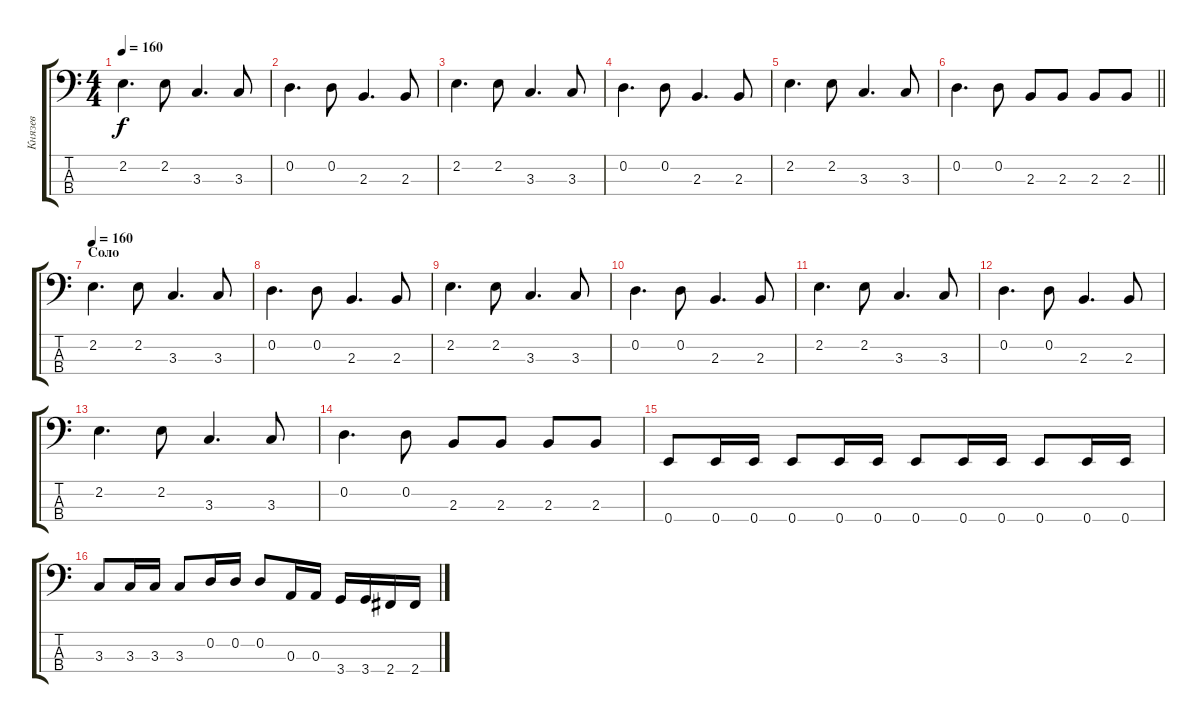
\track ("Князев" "Князев") {instrument electricbasspick}
\staff {score tabs}
\tuning (G2 D2 A1 E1) {hide}
\ts (4 4)
\tempo 160
\clef f4
\ks c
2.2.4{d dy f} 2.2.8 3.3.4{d} 3.3.8 |
0.2.4{d} 0.2.8 2.3.4{d} 2.3.8 |
2.2.4{d} 2.2.8 3.3.4{d} 3.3.8 |
0.2.4{d} 0.2.8 2.3.4{d} 2.3.8 |
2.2.4{d} 2.2.8 3.3.4{d} 3.3.8 |
\barLineRight lightlight
0.2.4{d} 0.2.8 2.3.8 2.3.8 2.3.8 2.3.8 |
\section ("" "Соло")
\tempo 160
2.2.4{d} 2.2.8 3.3.4{d} 3.3.8 |
0.2.4{d} 0.2.8 2.3.4{d} 2.3.8 |
2.2.4{d} 2.2.8 3.3.4{d} 3.3.8 |
0.2.4{d} 0.2.8 2.3.4{d} 2.3.8 |
2.2.4{d} 2.2.8 3.3.4{d} 3.3.8 |
0.2.4{d} 0.2.8 2.3.4{d} 2.3.8 |
2.2.4{d} 2.2.8 3.3.4{d} 3.3.8 |
0.2.4{d} 0.2.8 2.3.8 2.3.8 2.3.8 2.3.8 |
0.4.8 0.4.16 0.4.16 0.4.8 0.4.16 0.4.16 0.4.8 0.4.16 0.4.16 0.4.8 0.4.16 0.4.16 |
3.3.8 3.3.16 3.3.16 3.3.8 0.2.16 0.2.16 0.2.8 0.3.16 0.3.16 3.4.16 3.4.16 2.4.16 2.4.16
